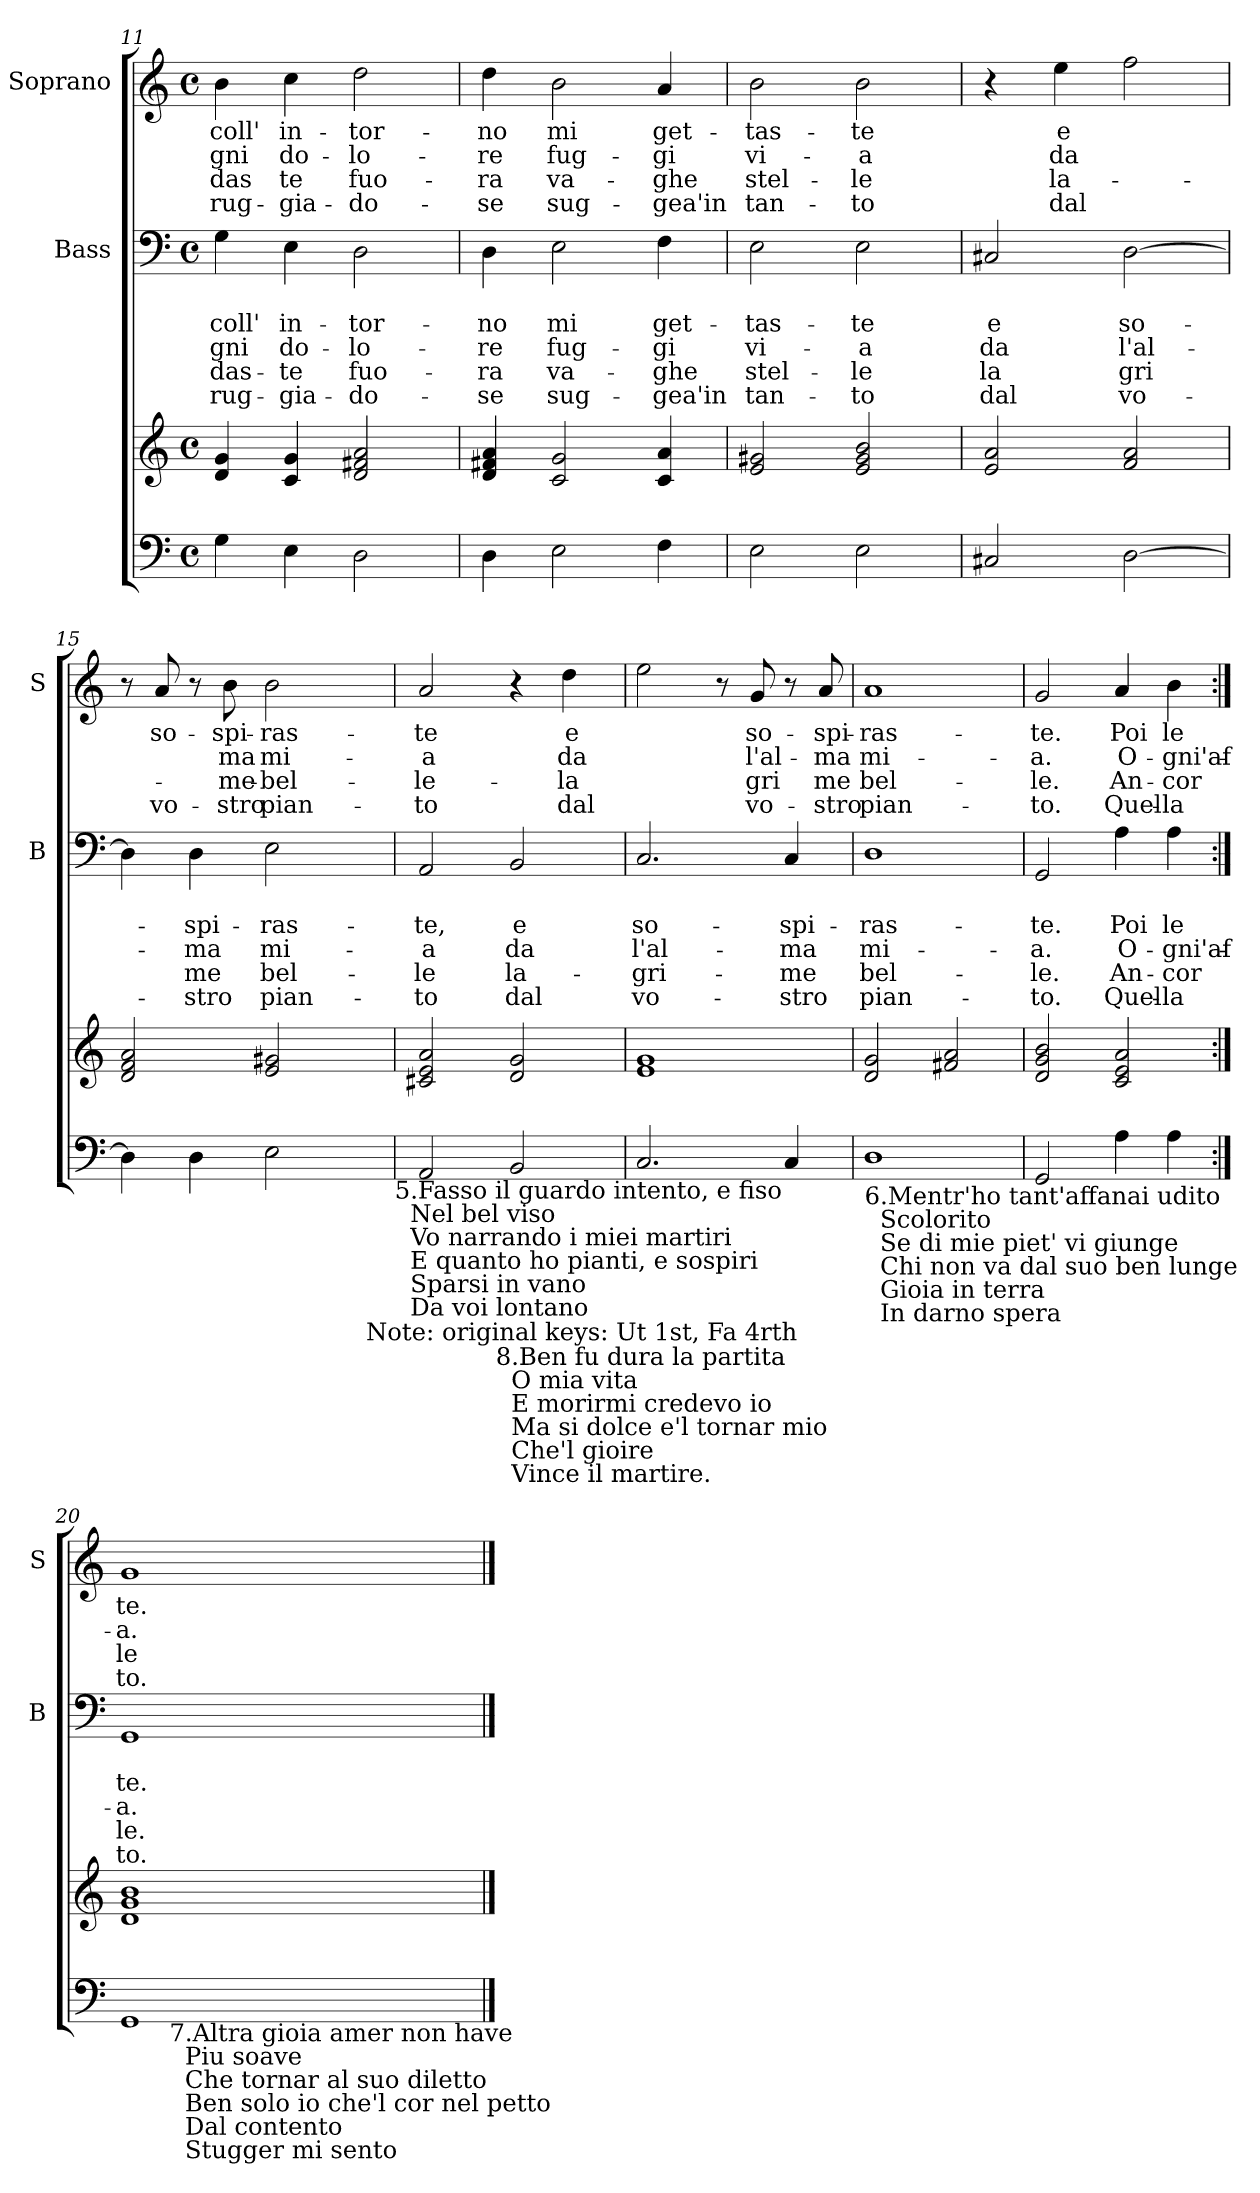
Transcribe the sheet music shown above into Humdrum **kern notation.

**kern	**kern	**kern	**text	**text	**text	**text	**text	**kern	**text	**text	**text	**text
*part3	*part3	*part2	*part2	*part2	*part2	*part2	*part2	*part1	*part1	*part1	*part1	*part1
*staff4	*staff3	*staff2	*staff2	*staff2	*staff2	*staff2	*staff2	*staff1	*staff1	*staff1	*staff1	*staff1
*	*	*I"Bass	*	*	*	*	*	*I"Soprano	*	*	*	*
*	*	*I'B	*	*	*	*	*	*I'S	*	*	*	*
*clefF4	*clefG2	*clefF4	*	*	*	*	*	*clefG2	*	*	*	*
*k[]	*k[]	*k[]	*	*	*	*	*	*k[]	*	*	*	*
*C:	*C:	*C:	*	*	*	*	*	*C:	*	*	*	*
*M4/4	*M4/4	*M4/4	*	*	*	*	*	*M4/4	*	*	*	*
*met(c)	*met(c)	*met(c)	*	*	*	*	*	*met(c)	*	*	*	*
=11	=11	=11	=11	=11	=11	=11	=11	=11	=11	=11	=11	=11
4G\	4d/ 4g/	4G\	.	coll'	-gni	-das-	rug-	4b\	coll'	-gni	-das	rug-
4E\	4c/ 4g/	4E\	.	in-	do-	-te	-gia-	4cc\	in-	do-	te	-gia-
2D\	2d/ 2f#X/ 2a/	2D\	.	-tor-	-lo-	fuo-	-do-	2dd\	-tor-	-lo-	fuo-	-do-
=12	=12	=12	=12	=12	=12	=12	=12	=12	=12	=12	=12	=12
4D\	4d/ 4f#X/ 4a/	4D\	.	-no	-re	-ra	-se	4dd\	-no	-re	-ra	-se
2E\	2c/ 2g/	2E\	.	mi	fug-	va-	sug-	2b\	mi	fug-	va-	sug-
4F\	4c/ 4a/	4F\	.	get-	-gi	-ghe	-gea'in	4a/	get-	-gi	-ghe	-gea'in
!!LO:PB:g=z
=13	=13	=13	=13	=13	=13	=13	=13	=13	=13	=13	=13	=13
2E\	2e/ 2g#X/	2E\	.	-tas-	vi-	stel-	tan-	2b\	-tas-	vi-	stel-	tan-
2E\	2e/ 2g#/ 2b/	2E\	.	-te	-a	-le	-to	2b\	-te	-a	-le	-to
=14	=14	=14	=14	=14	=14	=14	=14	=14	=14	=14	=14	=14
2C#X/	2e/ 2a/	2C#X/	.	e	da	la	dal	4r	.	.	.	.
.	.	.	.	.	.	.	.	4ee\	e	da	la-	dal
[2D\	2f/ 2a/	[2D\	.	so-	l'al-	gri	vo-	2ff\	.	.	.	.
=15	=15	=15	=15	=15	=15	=15	=15	=15	=15	=15	=15	=15
*^	*	*	*	*	*	*	*	*	*	*	*	*
4D\]	2ryy	2d/ 2f/ 2a/	4D\]	.	.	.	.	.	8r	.	l'al-	-gri-	.
.	.	.	.	.	.	.	.	.	8a/	so-	.	.	vo-
4D\	.	.	4D\	.	-spi-	-ma	me	-stro	8r	.	.	.	.
.	.	.	.	.	.	.	.	.	8b\	-spi-	-ma	-me-	-stro
2E\	4ryy	2e/ 2g#X/	2E\	.	-ras-	mi-	bel-	pian-	2b\	-ras-	mi-	-bel-	pian-
.	8ryy	.	.	.	.	.	.	.	.	.	.	.	.
.	32ryy	.	.	.	.	.	.	.	.	.	.	.	.
!	!LO:TX:b:t=Note&colon;  original keys&colon; Ut 1st, Fa 4rth	!	!	!	!	!	!	!	!	!	!	!	!
.	16.ryy	.	.	.	.	.	.	.	.	.	.	.	.
!LO:TX:b:t=5.Fasso il guardo intento, e fiso\n   Nel bel viso\n   Vo narrando i miei martiri\n   E quanto ho pianti, e sospiri\n   Sparsi in vano\n   Da voi lontano	!	!	!	!	!	!	!	!	!	!	!	!	!
=16	=16	=16	=16	=16	=16	=16	=16	=16	=16	=16	=16	=16	=16
2AA/	4...ryy	2c#X/ 2e/ 2a/	2AA/	.	-te,	-a	-le	-to	2a/	-te	-a	-le-	-to
!	!LO:TX:b:t=8.Ben fu dura  la partita\n  O mia vita\n  E morirmi credevo io\n  Ma si dolce e'l tornar mio\n  Che'l gioire\n  Vince il martire.	!	!	!	!	!	!	!	!	!	!	!	!
.	2ryy	.	.	.	.	.	.	.	.	.	.	.	.
2BB/	.	2d/ 2g/	2BB/	.	e	da	la-	dal	4r	.	.	.	.
.	.	.	.	.	.	.	.	.	4dd\	e	da	-la	dal
.	32ryy	.	.	.	.	.	.	.	.	.	.	.	.
*v	*v	*	*	*	*	*	*	*	*	*	*	*	*
=17	=17	=17	=17	=17	=17	=17	=17	=17	=17	=17	=17	=17
2.C/	1e 1g	2.C/	.	so-	l'al-	-gri-	vo-	2ee\	.	.	.	.
.	.	.	.	.	.	.	.	8r	.	.	.	.
.	.	.	.	.	.	.	.	8g/	so-	l'al-	gri	vo-
4C/	.	4C/	.	-spi-	-ma	-me	-stro	8r	.	.	.	.
.	.	.	.	.	.	.	.	8a/	-spi-	-ma	me	-stro
!!LO:LB:g=z
=18	=18	=18	=18	=18	=18	=18	=18	=18	=18	=18	=18	=18
!LO:TX:b:t=6.Mentr'ho tant'affanai udito\n   Scolorito\n   Se di mie piet' vi giunge\n   Chi non va dal suo ben lunge\n   Gioia in terra\n  In darno spera	!	!	!	!	!	!	!	!	!	!	!	!
1D	2d/ 2g/	1D	.	-ras-	mi-	bel-	pian-	1a	-ras-	mi-	bel-	pian-
.	2f#X/ 2a/	.	.	.	.	.	.	.	.	.	.	.
=19	=19	=19	=19	=19	=19	=19	=19	=19	=19	=19	=19	=19
2GG/	2d/ 2g/ 2b/	2GG/	.	-te.	-a.	-le.	-to.	2g/	-te.	-a.	-le.	-to.
4A\	2c/ 2e/ 2a/	4A\	.	Poi	O-	An-	Quel-	4a/	Poi	O-	An-	Quel-
4A\	.	4A\	.	le	-gni'af-	-cor	-la	4b\	le	-gni'af-	-cor	-la
=20:|!	=20:|!	=20:|!	=20:|!	=20:|!	=20:|!	=20:|!	=20:|!	=20:|!	=20:|!	=20:|!	=20:|!	=20:|!
*^	*	*	*	*	*	*	*	*	*	*	*	*
1GG	8..ryy	1d 1g 1b	1GG	.	te.	-a.	le.	to.	1g	te.	-a.	le	to.
!	!LO:TX:b:t=7.Altra gioia amer non have\n   Piu soave\n   Che tornar al suo diletto\n   Ben solo io che'l cor nel petto\n   Dal contento\n   Stugger mi sento	!	!	!	!	!	!	!	!	!	!	!	!
.	2ryy	.	.	.	.	.	.	.	.	.	.	.	.
.	4ryy	.	.	.	.	.	.	.	.	.	.	.	.
.	32ryy	.	.	.	.	.	.	.	.	.	.	.	.
*v	*v	*	*	*	*	*	*	*	*	*	*	*	*
==	==	==	==	==	==	==	==	==	==	==	==	==
*-	*-	*-	*-	*-	*-	*-	*-	*-	*-	*-	*-	*-
